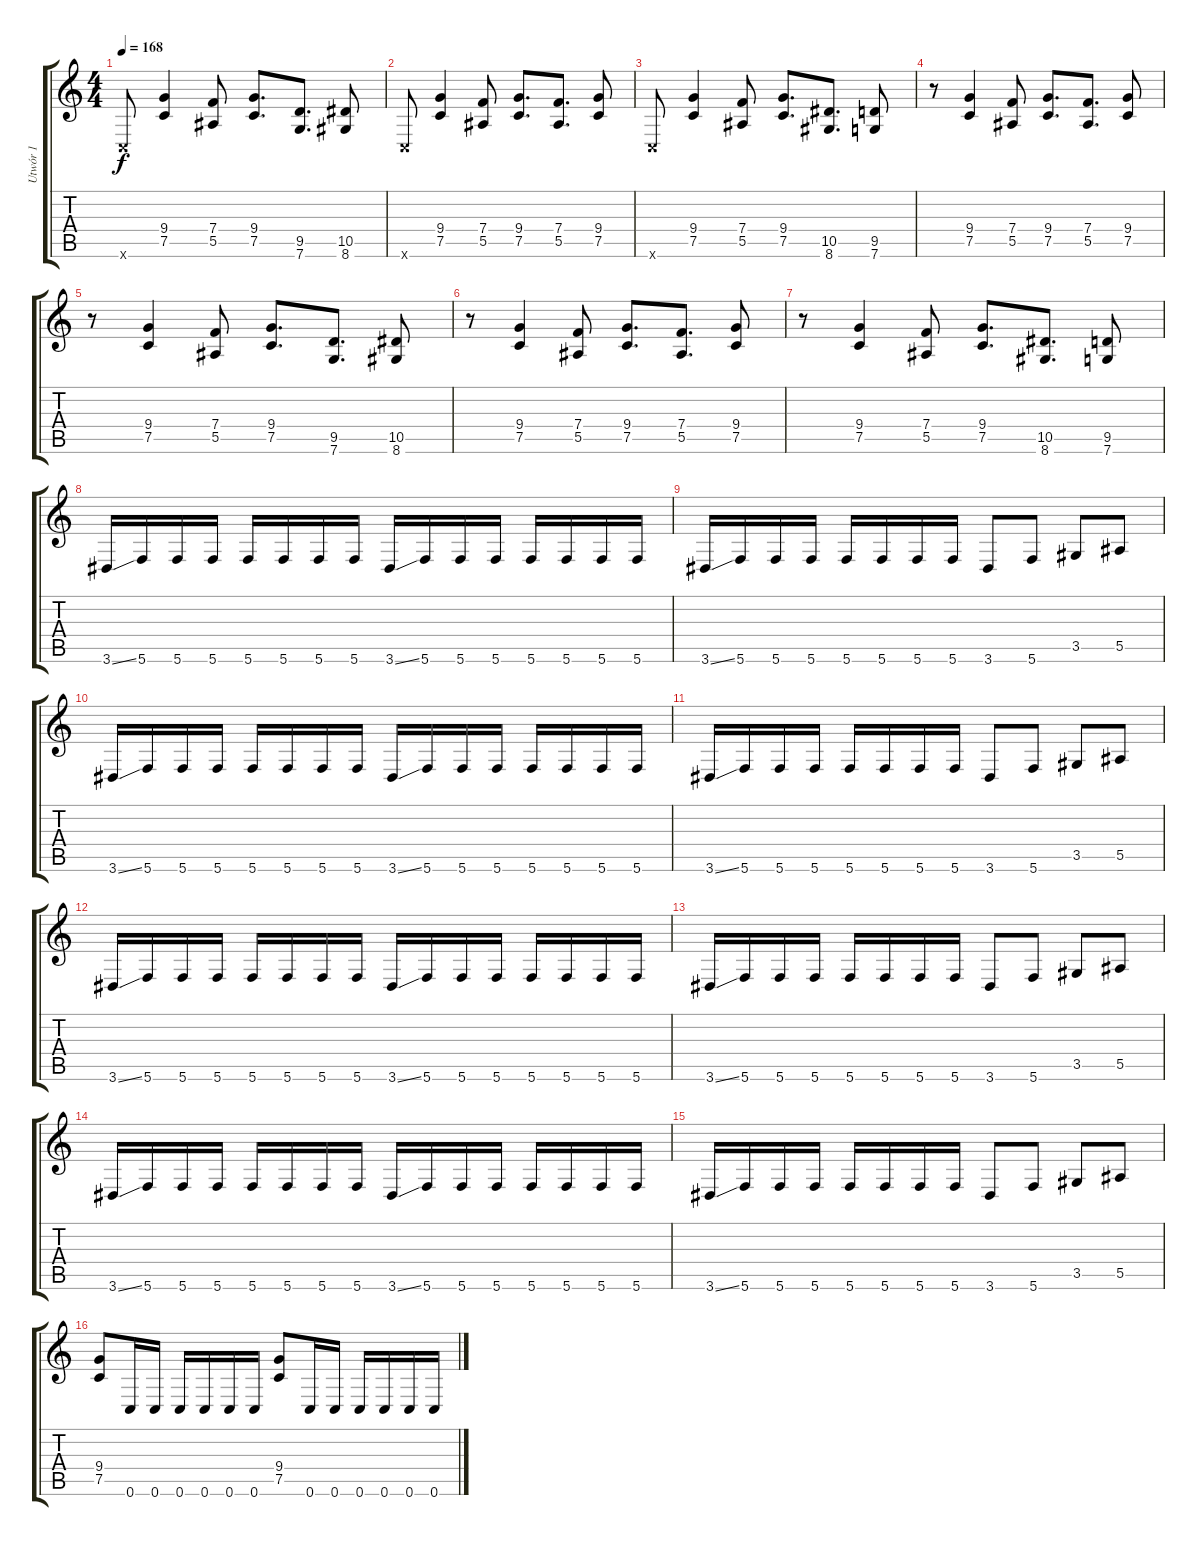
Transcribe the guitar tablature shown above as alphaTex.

\track ("Utwór 1" "Utwór 1") {instrument overdrivenguitar}
\staff {score tabs}
\tuning (C4 G3 Eb3 Bb2 F2 C2) {hide}
\ts (4 4)
\tempo 168
\clef g2
\ks c
0.6{x}.8{dy f} (9.4 7.5).4 (7.4 5.5).8 (9.4 7.5).8{d} (9.5 7.6).8{d} (10.5 8.6).8 |
0.6{x}.8 (9.4 7.5).4 (7.4 5.5).8 (9.4 7.5).8{d} (7.4 5.5).8{d} (9.4 7.5).8 |
0.6{x}.8 (9.4 7.5).4 (7.4 5.5).8 (9.4 7.5).8{d} (10.5 8.6).8{d} (9.5 7.6).8 |
r.8 (9.4 7.5).4 (7.4 5.5).8 (9.4 7.5).8{d} (7.4 5.5).8{d} (9.4 7.5).8 |
r.8 (9.4 7.5).4 (7.4 5.5).8 (9.4 7.5).8{d} (9.5 7.6).8{d} (10.5 8.6).8 |
r.8 (9.4 7.5).4 (7.4 5.5).8 (9.4 7.5).8{d} (7.4 5.5).8{d} (9.4 7.5).8 |
r.8 (9.4 7.5).4 (7.4 5.5).8 (9.4 7.5).8{d} (10.5 8.6).8{d} (9.5 7.6).8 |
3.6{ss}.16 5.6.16 5.6.16 5.6.16 5.6.16 5.6.16 5.6.16 5.6.16 3.6{ss}.16 5.6.16 5.6.16 5.6.16 5.6.16 5.6.16 5.6.16 5.6.16 |
3.6{ss}.16 5.6.16 5.6.16 5.6.16 5.6.16 5.6.16 5.6.16 5.6.16 3.6.8 5.6.8 3.5.8 5.5.8 |
3.6{ss}.16 5.6.16 5.6.16 5.6.16 5.6.16 5.6.16 5.6.16 5.6.16 3.6{ss}.16 5.6.16 5.6.16 5.6.16 5.6.16 5.6.16 5.6.16 5.6.16 |
3.6{ss}.16 5.6.16 5.6.16 5.6.16 5.6.16 5.6.16 5.6.16 5.6.16 3.6.8 5.6.8 3.5.8 5.5.8 |
3.6{ss}.16 5.6.16 5.6.16 5.6.16 5.6.16 5.6.16 5.6.16 5.6.16 3.6{ss}.16 5.6.16 5.6.16 5.6.16 5.6.16 5.6.16 5.6.16 5.6.16 |
3.6{ss}.16 5.6.16 5.6.16 5.6.16 5.6.16 5.6.16 5.6.16 5.6.16 3.6.8 5.6.8 3.5.8 5.5.8 |
3.6{ss}.16 5.6.16 5.6.16 5.6.16 5.6.16 5.6.16 5.6.16 5.6.16 3.6{ss}.16 5.6.16 5.6.16 5.6.16 5.6.16 5.6.16 5.6.16 5.6.16 |
3.6{ss}.16 5.6.16 5.6.16 5.6.16 5.6.16 5.6.16 5.6.16 5.6.16 3.6.8 5.6.8 3.5.8 5.5.8 |
(9.4 7.5).8 0.6.16 0.6.16 0.6.16 0.6.16 0.6.16 0.6.16 (9.4 7.5).8 0.6.16 0.6.16 0.6.16 0.6.16 0.6.16 0.6.16
